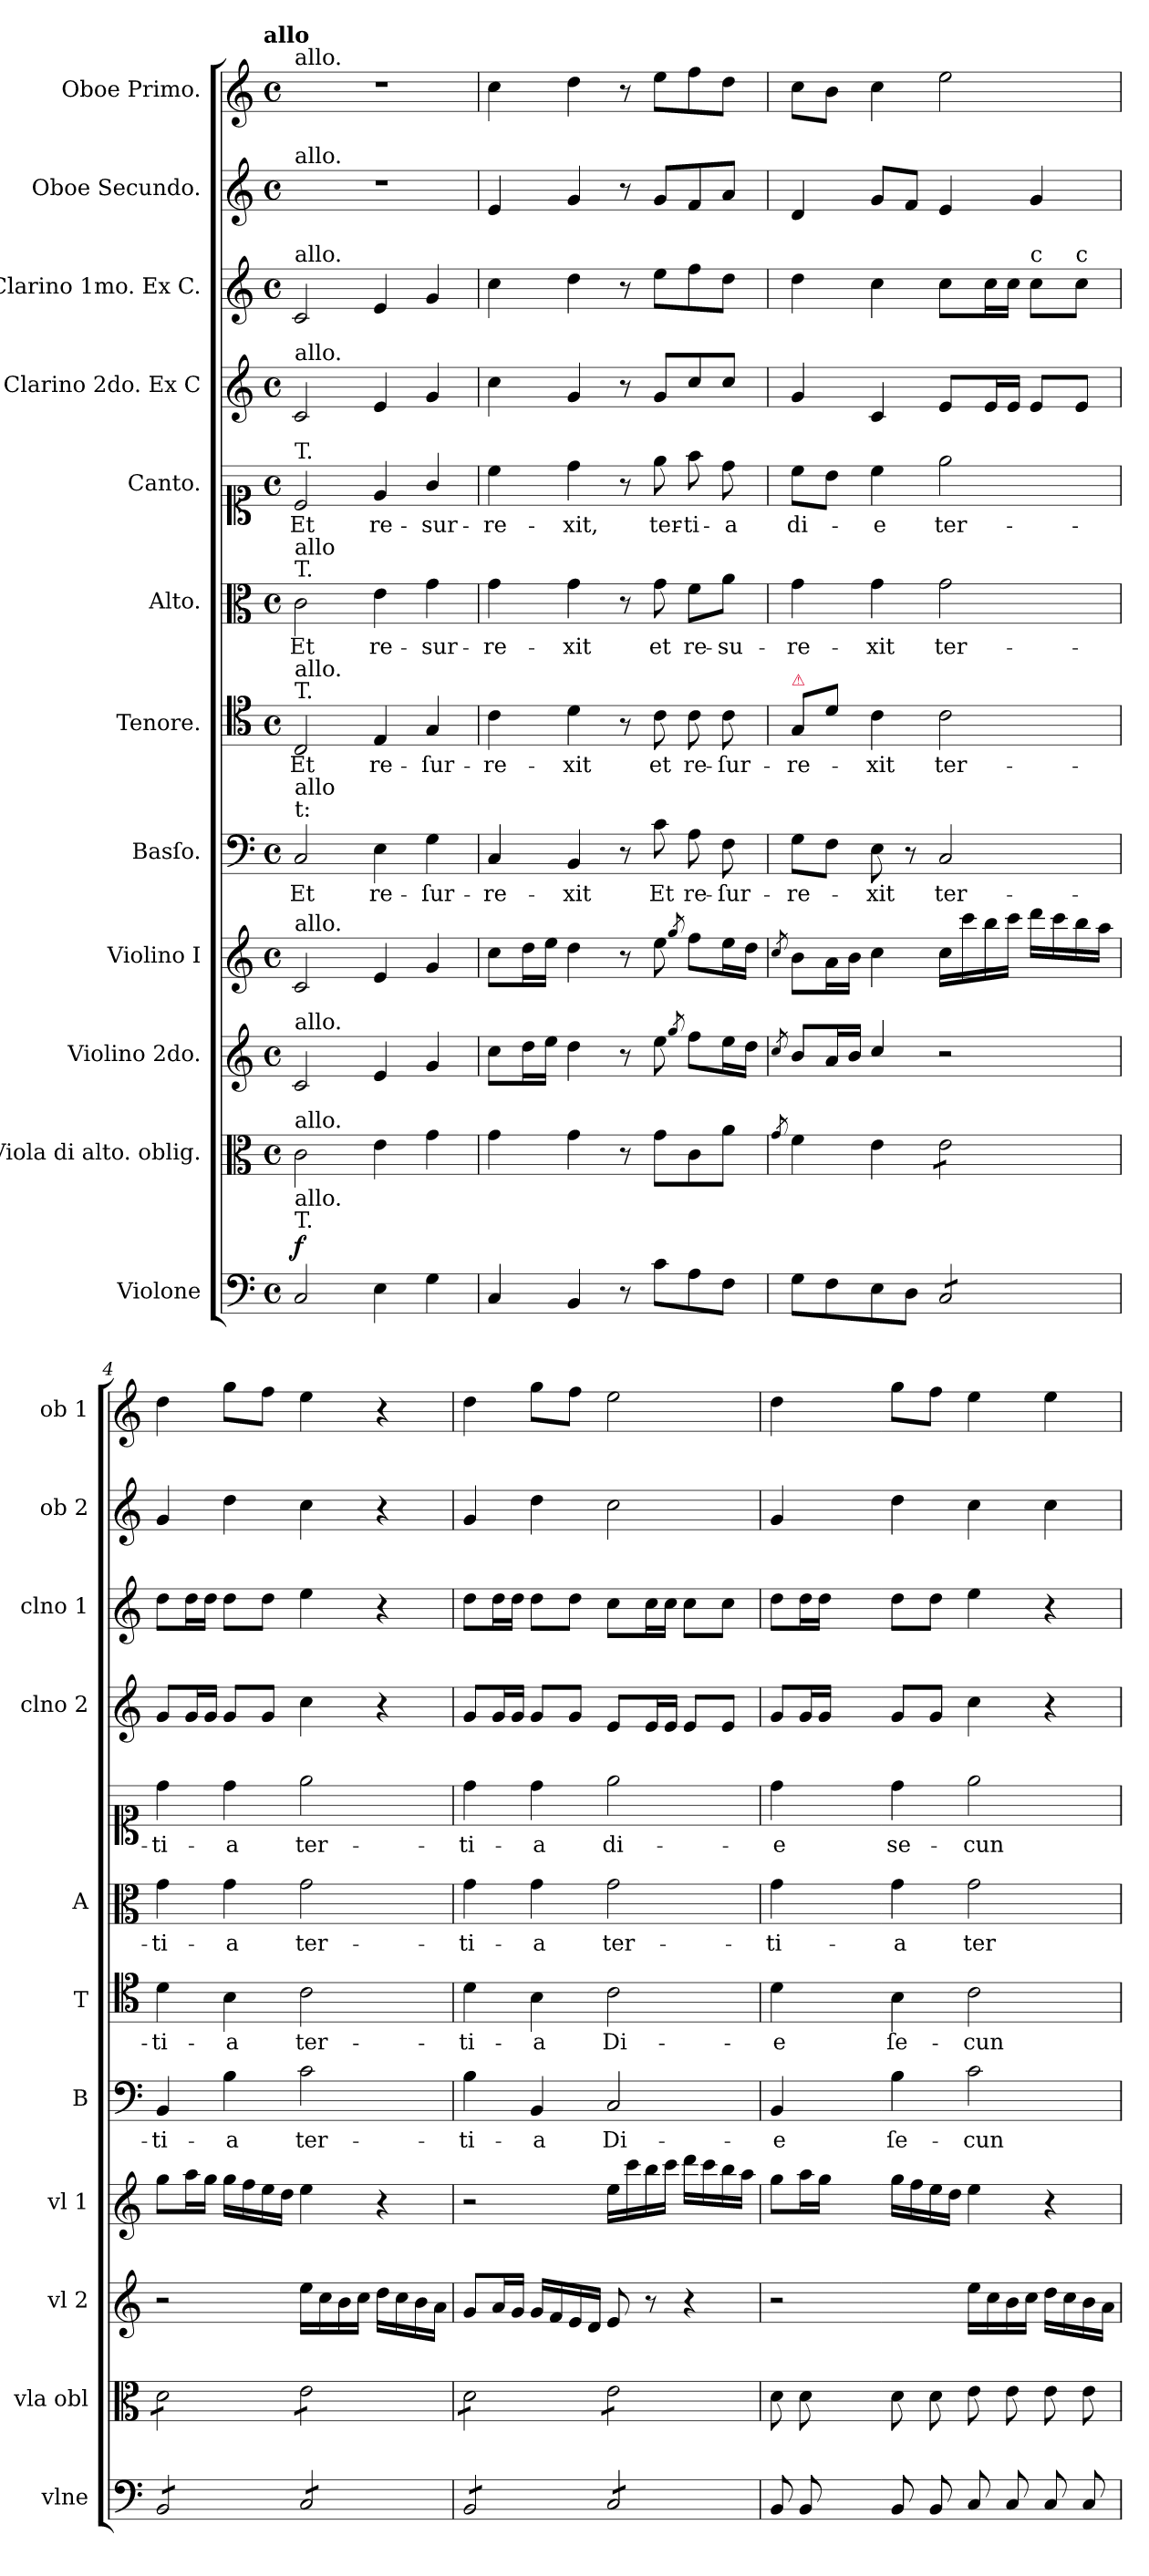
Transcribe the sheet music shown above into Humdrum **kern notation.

**kern	**dynam	**kern	**kern	**dynam	**kern	**dynam	**kern	**text	**kern	**text	**kern	**text	**kern	**text	**dynam	**kern	**kern	**kern	**kern	**dynam
*part12	*part12	*part11	*part10	*part10	*part9	*part9	*part8	*part8	*part7	*part7	*part6	*part6	*part5	*part5	*part5	*part4	*part3	*part2	*part1	*part1
*staff12	*staff12	*staff11	*staff10	*staff10	*staff9	*staff9	*staff8	*staff8	*staff7	*staff7	*staff6	*staff6	*staff5	*staff5	*staff5	*staff4	*staff3	*staff2	*staff1	*staff1
*I"Violone	*	*I"Viola di alto. oblig.	*I"Violino 2do.	*	*I"Violino I	*	*I"Basſo.	*	*I"Tenore.	*	*I"Alto.	*	*I"Canto.	*	*	*I"Clarino 2do. Ex C	*I"Clarino 1mo. Ex C.	*I"Oboe Secundo.	*I"Oboe Primo.	*
*I'vlne	*	*I'vla obl	*I'vl 2	*	*I'vl 1	*	*I'B	*	*I'T	*	*I'A	*	*	*	*	*I'clno 2	*I'clno 1	*I'ob 2	*I'ob 1	*
*clefF4	*	*clefC3	*clefG2	*	*clefG2	*	*clefF4	*	*clefC4	*	*clefC3	*	*clefC1	*	*	*clefG2	*clefG2	*clefG2	*clefG2	*
*k[]	*	*k[]	*k[]	*	*k[]	*	*k[]	*	*k[]	*	*k[]	*	*k[]	*	*	*k[]	*k[]	*k[]	*k[]	*
*C:	*	*C:	*C:	*	*C:	*	*C:	*	*C:	*	*C:	*	*C:	*	*	*C:	*C:	*C:	*C:	*
!!LO:TX:omd:t=allo
*M4/4	*	*M4/4	*M4/4	*	*M4/4	*	*M4/4	*	*M4/4	*	*M4/4	*	*M4/4	*	*	*M4/4	*M4/4	*M4/4	*M4/4	*
*met(c)	*	*met(c)	*met(c)	*	*met(c)	*	*met(c)	*	*met(c)	*	*met(c)	*	*met(c)	*	*	*met(c)	*met(c)	*met(c)	*met(c)	*
=1	=1	=1	=1	=1	=1	=1	=1	=1	=1	=1	=1	=1	=1	=1	=1	=1	=1	=1	=1	=1
!	!	!	!	!	!	!	!	!	!	!	!	!	!	!	!	!	!	!	!LO:TX:a:t=allo.	!
!	!	!	!	!	!	!	!	!	!	!	!	!	!	!	!	!	!	!LO:TX:a:t=allo.	!	!
!	!	!	!	!	!	!	!	!	!	!	!	!	!	!	!	!	!LO:TX:a:t=allo.	!	!	!
!	!	!	!	!	!	!	!	!	!	!	!	!	!	!	!	!LO:TX:a:t=allo.	!	!	!	!
!	!	!	!	!	!	!	!	!	!	!	!	!	!LO:TX:a:t=T.	!	!	!	!	!	!	!
!	!	!	!	!	!	!	!	!	!	!	!LO:TX:a:t=T.	!	!	!	!	!	!	!	!	!
!	!	!	!	!	!	!	!	!	!	!	!LO:TX:a:t=allo	!	!	!	!	!	!	!	!	!
!	!	!	!	!	!	!	!	!	!LO:TX:a:t=T.	!	!	!	!	!	!	!	!	!	!	!
!	!	!	!	!	!	!	!	!	!LO:TX:a:t=allo.	!	!	!	!	!	!	!	!	!	!	!
!	!	!	!	!	!	!	!LO:TX:a:t=t&colon;	!	!	!	!	!	!	!	!	!	!	!	!	!
!	!	!	!	!	!	!	!LO:TX:a:t=allo	!	!	!	!	!	!	!	!	!	!	!	!	!
!	!	!	!	!	!LO:TX:a:t=allo.	!	!	!	!	!	!	!	!	!	!	!	!	!	!	!
!	!	!	!LO:TX:a:t=allo.	!	!	!	!	!	!	!	!	!	!	!	!	!	!	!	!	!
!	!	!LO:TX:a:t=allo.	!	!	!	!	!	!	!	!	!	!	!	!	!	!	!	!	!	!
!LO:TX:a:t=T.	!	!	!	!	!	!	!	!	!	!	!	!	!	!	!	!	!	!	!	!
!LO:TX:a:t=allo.	!	!	!	!	!	!	!	!	!	!	!	!	!	!	!	!	!	!	!	!
!	!LO:DY:a	!	!	!LO:DY:a	!	!LO:DY:a	!	!	!	!	!	!	!	!	!LO:DY:a	!	!	!	!	!LO:DY:a
2C/	f	2c\	2c/	for&colon;	2c/	for&colon;	2C/	Et	2C/	Et	2c\	Et	2c/	Et	f&colon;	2c/	2c/	1r	1r	for&colon;
4E\	.	4e\	4e/	.	4e/	.	4E\	re-	4E/	re-	4e\	re-	4e/	re-	.	4e/	4e/	.	.	.
4G\	.	4g\	4g/	.	4g/	.	4G\	-ſur-	4G/	-ſur-	4g\	-sur-	4g/	-sur-	.	4g/	4g/	.	.	.
=2	=2	=2	=2	=2	=2	=2	=2	=2	=2	=2	=2	=2	=2	=2	=2	=2	=2	=2	=2	=2
4C/	.	4g\	8cc\L	.	8cc\L	.	4C/	-re-	4c\	-re-	4g\	-re-	4cc\	-re-	.	4cc\	4cc\	4e/	4cc\	.
.	.	.	16dd\L	.	16dd\L	.	.	.	.	.	.	.	.	.	.	.	.	.	.	.
.	.	.	16ee\JJ	.	16ee\JJ	.	.	.	.	.	.	.	.	.	.	.	.	.	.	.
4BB/	.	4g\	4dd\	.	4dd\	.	4BB/	-xit	4d\	-xit	4g\	-xit	4dd\	-xit,	.	4g/	4dd\	4g/	4dd\	.
8r	.	8r	8r	.	8r	.	8r	.	8r	.	8r	.	8r	.	.	8r	8r	8r	8r	.
!	!	!	!	!	!	!	!	!LO:LY:i	!	!LO:LY:i	!	!	!	!	!	!	!	!	!	!
8c\L	.	8g\L	8ee\	.	8ee\	.	8c\	Et	8c\	et	8g\	et	8ee\	ter-	.	8g/L	8ee\L	8g/L	8ee\L	.
.	.	.	8qgg/	.	8qgg/	.	.	.	.	.	.	.	.	.	.	.	.	.	.	.
!	!	!	!	!	!	!	!	!LO:LY:i	!	!LO:LY:i	!	!	!	!	!	!	!	!	!	!
8A\	.	8c\	8ff\L	.	8ff\L	.	8A\	re-	8c\	re-	8f\L	re-	8ff\	-ti-	.	8cc/	8ff\	8f/	8ff\	.
!	!	!	!	!	!	!	!	!LO:LY:i	!	!LO:LY:i	!	!	!	!	!	!	!	!	!	!
8F\J	.	8a\J	16ee\L	.	16ee\L	.	8F\	-ſur-	8c\	-ſur-	8a\J	-su-	8dd\	-a	.	8cc/J	8dd\J	8a/J	8dd\J	.
.	.	.	16dd\JJ	.	16dd\JJ	.	.	.	.	.	.	.	.	.	.	.	.	.	.	.
=3	=3	=3	=3	=3	=3	=3	=3	=3	=3	=3	=3	=3	=3	=3	=3	=3	=3	=3	=3	=3
.	.	8qg/	8qcc/	.	8qcc/	.	.	.	.	.	.	.	.	.	.	.	.	.	.	.
!	!	!	!	!	!	!	!	!	!LO:TX:a:color=crimson:t=⚠	!	!	!	!	!	!	!	!	!	!	!
!	!	!	!	!	!	!	!	!LO:LY:i	!	!LO:LY:i	!	!	!	!	!	!	!	!	!	!
8G\L	.	4f\	8b/L	.	8b\L	.	8G\L	-re-	8G/L	-re-	4g\	-re-	8cc\L	di-	.	4g/	4dd\	4d/	8cc\L	.
8F\	.	.	16a/L	.	16a\L	.	8F\J	.	8d\J	.	.	.	8b\J	.	.	.	.	.	8b\J	.
.	.	.	16b/JJ	.	16b\JJ	.	.	.	.	.	.	.	.	.	.	.	.	.	.	.
!	!	!	!	!	!	!	!	!LO:LY:i	!	!LO:LY:i	!	!	!	!	!	!	!	!	!	!
8E\	.	4e\	4cc/	.	4cc\	.	8E\	-xit	4c\	-xit	4g\	-xit	4cc\	-e	.	4c/	4cc\	8g/L	4cc\	.
8D\J	.	.	.	.	.	.	8r	.	.	.	.	.	.	.	.	.	.	8f/J	.	.
*tremolo	*	*	*	*	*	*	*	*	*	*	*	*	*	*	*	*	*	*	*	*
*	*	*tremolo	*	*	*	*	*	*	*	*	*	*	*	*	*	*	*	*	*	*
8C/L	.	8e\L	2r	.	16cc\LL	.	2C/	ter-	2c\	ter-	2g\	ter-	2ee\	ter-	.	8e/L	8cc\L	4e/	2ee\	.
.	.	.	.	.	16ccc\	.	.	.	.	.	.	.	.	.	.	.	.	.	.	.
8C/	.	8e\	.	.	16bb\	.	.	.	.	.	.	.	.	.	.	16e/L	16cc\L	.	.	.
.	.	.	.	.	16ccc\JJ	.	.	.	.	.	.	.	.	.	.	16e/JJ	16cc\JJ	.	.	.
!	!	!	!	!	!	!	!	!	!	!	!	!	!	!	!	!	!LO:TX:a:t=c	!	!	!
8C/	.	8e\	.	.	16ddd\LL	.	.	.	.	.	.	.	.	.	.	8e/L	8cc\L	4g/	.	.
.	.	.	.	.	16ccc\	.	.	.	.	.	.	.	.	.	.	.	.	.	.	.
!	!	!	!	!	!	!	!	!	!	!	!	!	!	!	!	!	!LO:TX:a:t=c	!	!	!
8C/J	.	8e\J	.	.	16bb\	.	.	.	.	.	.	.	.	.	.	8e/J	8cc\J	.	.	.
.	.	.	.	.	16aa\JJ	.	.	.	.	.	.	.	.	.	.	.	.	.	.	.
=4	=4	=4	=4	=4	=4	=4	=4	=4	=4	=4	=4	=4	=4	=4	=4	=4	=4	=4	=4	=4
8BB/L	.	8d\L	2r	.	8gg\L	.	4BB/	-ti-	4d\	-ti-	4g\	-ti-	4dd\	-ti-	.	8g/L	8dd\L	4g/	4dd\	.
8BB/	.	8d\	.	.	16aa\L	.	.	.	.	.	.	.	.	.	.	16g/L	16dd\L	.	.	.
.	.	.	.	.	16gg\JJ	.	.	.	.	.	.	.	.	.	.	16g/JJ	16dd\JJ	.	.	.
8BB/	.	8d\	.	.	16gg\LL	.	4B\	-a	4B\	-a	4g\	-a	4dd\	-a	.	8g/L	8dd\L	4dd\	8gg\L	.
.	.	.	.	.	16ff\	.	.	.	.	.	.	.	.	.	.	.	.	.	.	.
8BB/J	.	8d\J	.	.	16ee\	.	.	.	.	.	.	.	.	.	.	8g/J	8dd\J	.	8ff\J	.
.	.	.	.	.	16dd\JJ	.	.	.	.	.	.	.	.	.	.	.	.	.	.	.
!	!	!	!	!	!	!	!	!LO:LY:i	!	!LO:LY:i	!	!LO:LY:i	!	!LO:LY:i	!	!	!	!	!	!
8C/L	.	8e\L	16ee\LL	.	4ee\	.	2c\	ter-	2c\	ter-	2g\	ter-	2ee\	ter-	.	4cc\	4ee\	4cc\	4ee\	.
.	.	.	16cc\	.	.	.	.	.	.	.	.	.	.	.	.	.	.	.	.	.
8C/	.	8e\	16b\	.	.	.	.	.	.	.	.	.	.	.	.	.	.	.	.	.
.	.	.	16cc\JJ	.	.	.	.	.	.	.	.	.	.	.	.	.	.	.	.	.
8C/	.	8e\	16dd\LL	.	4r	.	.	.	.	.	.	.	.	.	.	4r	4r	4r	4r	.
.	.	.	16cc\	.	.	.	.	.	.	.	.	.	.	.	.	.	.	.	.	.
8C/J	.	8e\J	16b\	.	.	.	.	.	.	.	.	.	.	.	.	.	.	.	.	.
.	.	.	16a\JJ	.	.	.	.	.	.	.	.	.	.	.	.	.	.	.	.	.
=5	=5	=5	=5	=5	=5	=5	=5	=5	=5	=5	=5	=5	=5	=5	=5	=5	=5	=5	=5	=5
!	!	!	!	!	!	!	!	!LO:LY:i	!	!LO:LY:i	!	!LO:LY:i	!	!LO:LY:i	!	!	!	!	!	!
8BB/L	.	8d\L	8g/L	.	2r	.	4B\	-ti-	4d\	-ti-	4g\	-ti-	4dd\	-ti-	.	8g/L	8dd\L	4g/	4dd\	.
8BB/	.	8d\	16a/L	.	.	.	.	.	.	.	.	.	.	.	.	16g/L	16dd\L	.	.	.
.	.	.	16g/JJ	.	.	.	.	.	.	.	.	.	.	.	.	16g/JJ	16dd\JJ	.	.	.
!	!	!	!	!	!	!	!	!LO:LY:i	!	!LO:LY:i	!	!LO:LY:i	!	!LO:LY:i	!	!	!	!	!	!
8BB/	.	8d\	16g/LL	.	.	.	4BB/	-a	4B\	-a	4g\	-a	4dd\	-a	.	8g/L	8dd\L	4dd\	8gg\L	.
.	.	.	16f/	.	.	.	.	.	.	.	.	.	.	.	.	.	.	.	.	.
8BB/J	.	8d\J	16e/	.	.	.	.	.	.	.	.	.	.	.	.	8g/J	8dd\J	.	8ff\J	.
.	.	.	16d/JJ	.	.	.	.	.	.	.	.	.	.	.	.	.	.	.	.	.
!	!	!	!	!	!	!	!	!	!	!	!	!LO:LY:i	!	!	!	!	!	!	!	!
8C/L	.	8e\L	8e/	.	16ee\LL	.	2C/	Di-	2c\	Di-	2g\	ter-	2ee\	di-	.	8e/L	8cc\L	2cc\	2ee\	.
.	.	.	.	.	16ccc\	.	.	.	.	.	.	.	.	.	.	.	.	.	.	.
8C/	.	8e\	8r	.	16bb\	.	.	.	.	.	.	.	.	.	.	16e/L	16cc\L	.	.	.
.	.	.	.	.	16ccc\JJ	.	.	.	.	.	.	.	.	.	.	16e/JJ	16cc\JJ	.	.	.
8C/	.	8e\	4r	.	16ddd\LL	.	.	.	.	.	.	.	.	.	.	8e/L	8cc\L	.	.	.
.	.	.	.	.	16ccc\	.	.	.	.	.	.	.	.	.	.	.	.	.	.	.
8C/J	.	8e\J	.	.	16bb\	.	.	.	.	.	.	.	.	.	.	8e/J	8cc\J	.	.	.
*	*	*Xtremolo	*	*	*	*	*	*	*	*	*	*	*	*	*	*	*	*	*	*
*Xtremolo	*	*	*	*	*	*	*	*	*	*	*	*	*	*	*	*	*	*	*	*
.	.	.	.	.	16aa\JJ	.	.	.	.	.	.	.	.	.	.	.	.	.	.	.
=6	=6	=6	=6	=6	=6	=6	=6	=6	=6	=6	=6	=6	=6	=6	=6	=6	=6	=6	=6	=6
!	!	!	!	!	!	!	!	!	!	!	!	!LO:LY:i	!	!	!	!	!	!	!	!
8BB/	.	8d\	2r	.	8gg\L	.	4BB/	-e	4d\	-e	4g\	-ti-	4dd\	-e	.	8g/L	8dd\L	4g/	4dd\	.
8BB/	.	8d\	.	.	16aa\L	.	.	.	.	.	.	.	.	.	.	16g/L	16dd\L	.	.	.
.	.	.	.	.	16gg\JJ	.	.	.	.	.	.	.	.	.	.	16g/JJ	16dd\JJ	.	.	.
4ryy	.	4ryy	.	.	4ryy	.	4ryy	.	4ryy	.	4ryy	.	4ryy	.	.	4ryy	4ryy	4ryy	4ryy	.
=-	=-	=-	=-	=-	=-	=-	=-	=-	=-	=-	=-	=-	=-	=-	=-	=-	=-	=-	=-	=-
!	!	!	!	!	!	!	!	!	!	!	!	!LO:LY:i	!	!	!	!	!	!	!	!
8BB/	.	8d\	4ryy	.	16gg\LL	.	4B\	ſe-	4B\	ſe-	4g\	-a	4dd\	se-	.	8g/L	8dd\L	4dd\	8gg\L	.
.	.	.	.	.	16ff\	.	.	.	.	.	.	.	.	.	.	.	.	.	.	.
8BB/	.	8d\	.	.	16ee\	.	.	.	.	.	.	.	.	.	.	8g/J	8dd\J	.	8ff\J	.
.	.	.	.	.	16dd\JJ	.	.	.	.	.	.	.	.	.	.	.	.	.	.	.
!	!	!	!	!	!	!	!	!	!	!	!	!LO:LY:i	!	!	!	!	!	!	!	!
8C/	.	8e\	16ee\LL	.	4ee\	.	2c\	-cun-	2c\	-cun-	2g\	ter-	2ee\	-cun-	.	4cc\	4ee\	4cc\	4ee\	.
.	.	.	16cc\	.	.	.	.	.	.	.	.	.	.	.	.	.	.	.	.	.
8C/	.	8e\	16b\	.	.	.	.	.	.	.	.	.	.	.	.	.	.	.	.	.
.	.	.	16cc\JJ	.	.	.	.	.	.	.	.	.	.	.	.	.	.	.	.	.
8C/	.	8e\	16dd\LL	.	4r	.	.	.	.	.	.	.	.	.	.	4r	4r	4cc\	4ee\	.
.	.	.	16cc\	.	.	.	.	.	.	.	.	.	.	.	.	.	.	.	.	.
8C/	.	8e\	16b\	.	.	.	.	.	.	.	.	.	.	.	.	.	.	.	.	.
.	.	.	16a\JJ	.	.	.	.	.	.	.	.	.	.	.	.	.	.	.	.	.
=	=	=	=	=	=	=	=	=	=	=	=	=	=	=	=	=	=	=	=	=
*-	*-	*-	*-	*-	*-	*-	*-	*-	*-	*-	*-	*-	*-	*-	*-	*-	*-	*-	*-	*-
